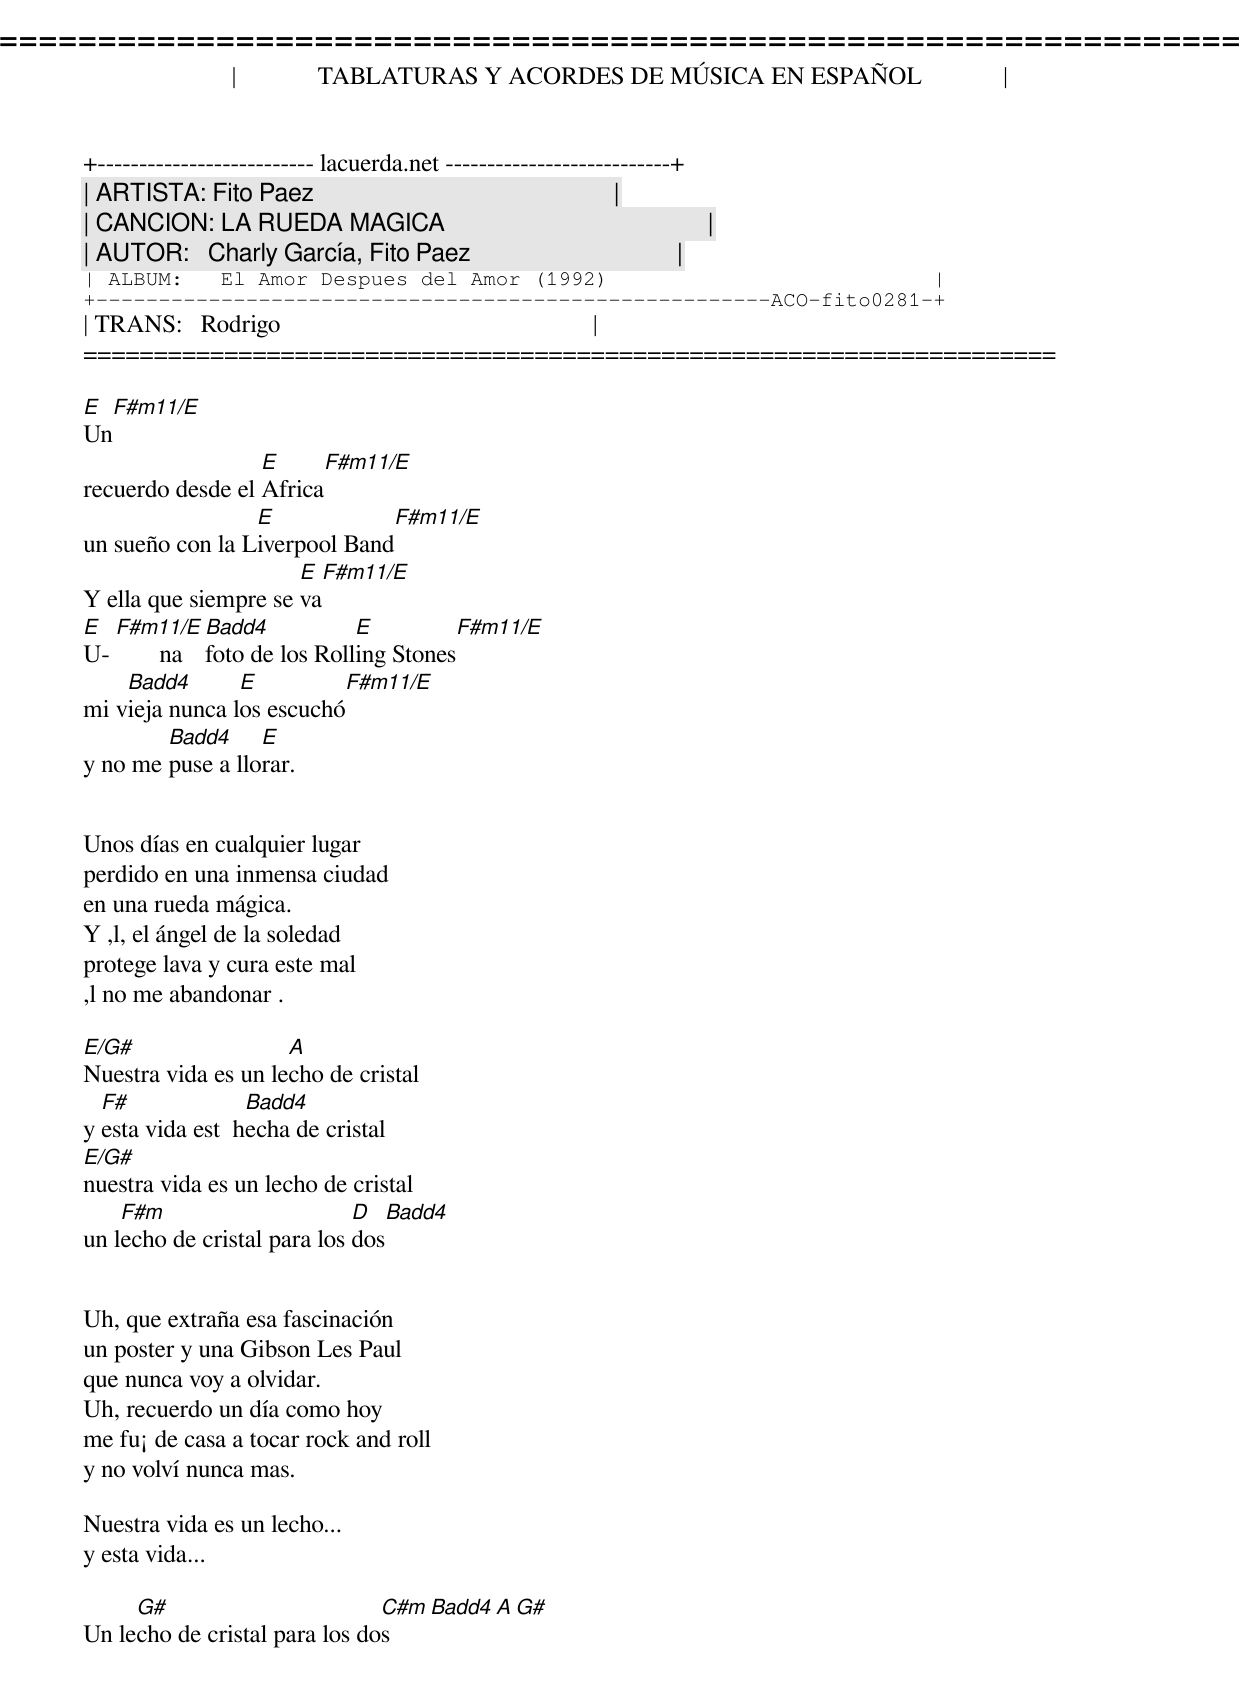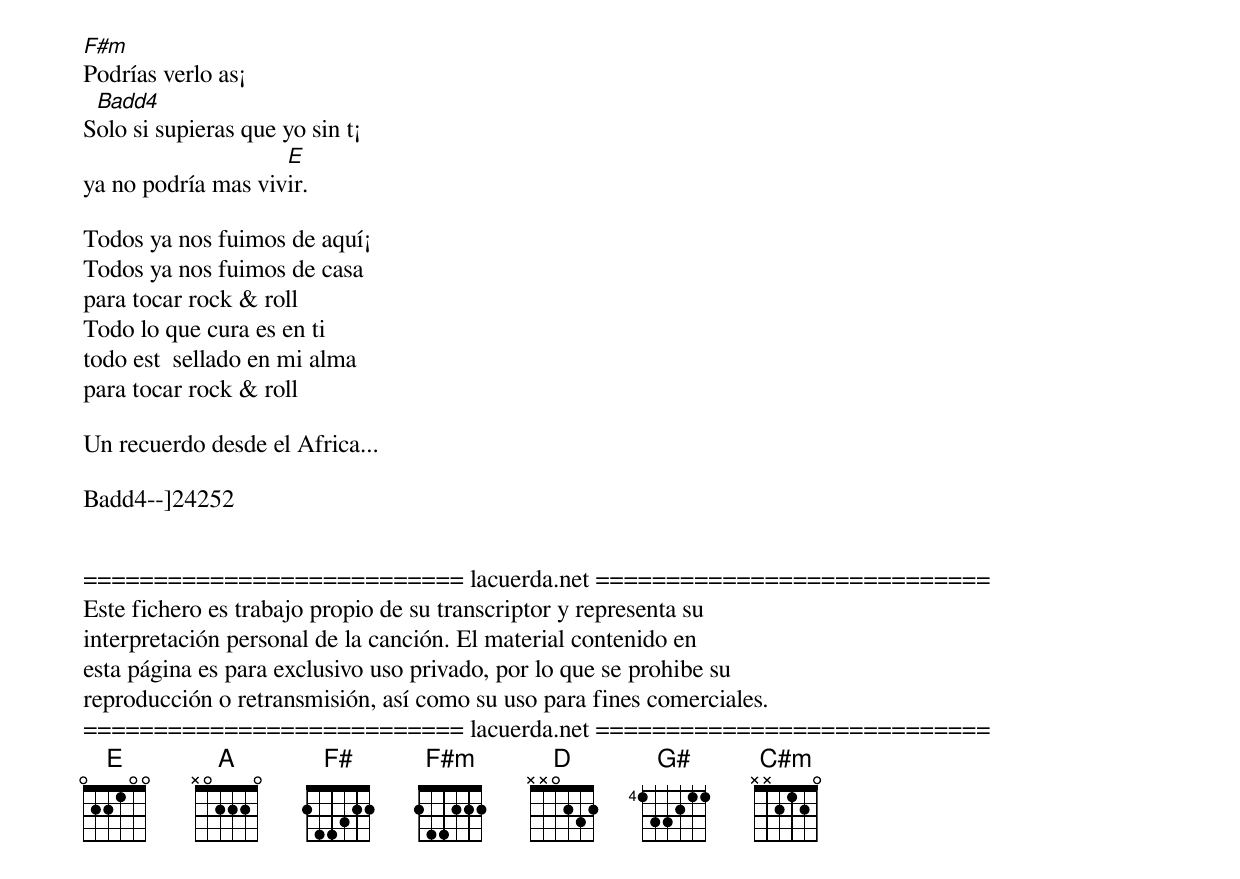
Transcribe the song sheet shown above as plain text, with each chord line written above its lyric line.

=====================================================================
|             TABLATURAS Y ACORDES DE MÚSICA EN ESPAÑOL             |
+-------------------------- lacuerda.net ---------------------------+
| ARTISTA: Fito Paez                                                |
| CANCION: LA RUEDA MAGICA                                          |
| AUTOR:   Charly García, Fito Paez                                 |
| ALBUM:   El Amor Despues del Amor (1992)                          |
+------------------------------------------------------ACO-fito0281-+
| TRANS:   Rodrigo                                                  |
=====================================================================

E       F#m11/E
Un
                  E          F#m11/E
recuerdo desde el Africa
                 E             F#m11/E
un sueño con la Liverpool Band
                      E        F#m11/E
Y ella que siempre se va
E  F#m11/E   Badd4           E           F#m11/E
U-        na foto de los Rolling Stones
    Badd4       E          F#m11/E
mi vieja nunca los escuchó
        Badd4     E
y no me puse a llorar.


Unos días en cualquier lugar
perdido en una inmensa ciudad
en una rueda mágica.
Y ,l, el ángel de la soledad
protege lava y cura este mal
,l no me abandonar .

E/G#                 A
Nuestra vida es un lecho de cristal
  F#              Badd4
y esta vida est  hecha de cristal
E/G#
nuestra vida es un lecho de cristal
    F#m                      D    Badd4
un lecho de cristal para los dos


Uh, que extraña esa fascinación
un poster y una Gibson Les Paul
que nunca voy a olvidar.
Uh, recuerdo un día como hoy
me fu¡ de casa a tocar rock and roll
y no volví nunca mas.

Nuestra vida es un lecho...
y esta vida...

     G#                        C#m  Badd4   A   G#
Un lecho de cristal para los dos
F#m
Podrías verlo as¡
 Badd4
Solo si supieras que yo sin t¡
                    E
ya no podría mas vivir.

Todos ya nos fuimos de aquí¡
Todos ya nos fuimos de casa
para tocar rock & roll
Todo lo que cura es en ti
todo est  sellado en mi alma
para tocar rock & roll

Un recuerdo desde el Africa...

F#m11/E--] 044200
Badd4--]24252


=========================== lacuerda.net ============================
Este fichero es trabajo propio de su transcriptor y representa su
interpretación personal de la canción. El material contenido en
esta página es para exclusivo uso privado, por lo que se prohibe su
reproducción o retransmisión, así como su uso para fines comerciales.
=========================== lacuerda.net ============================
